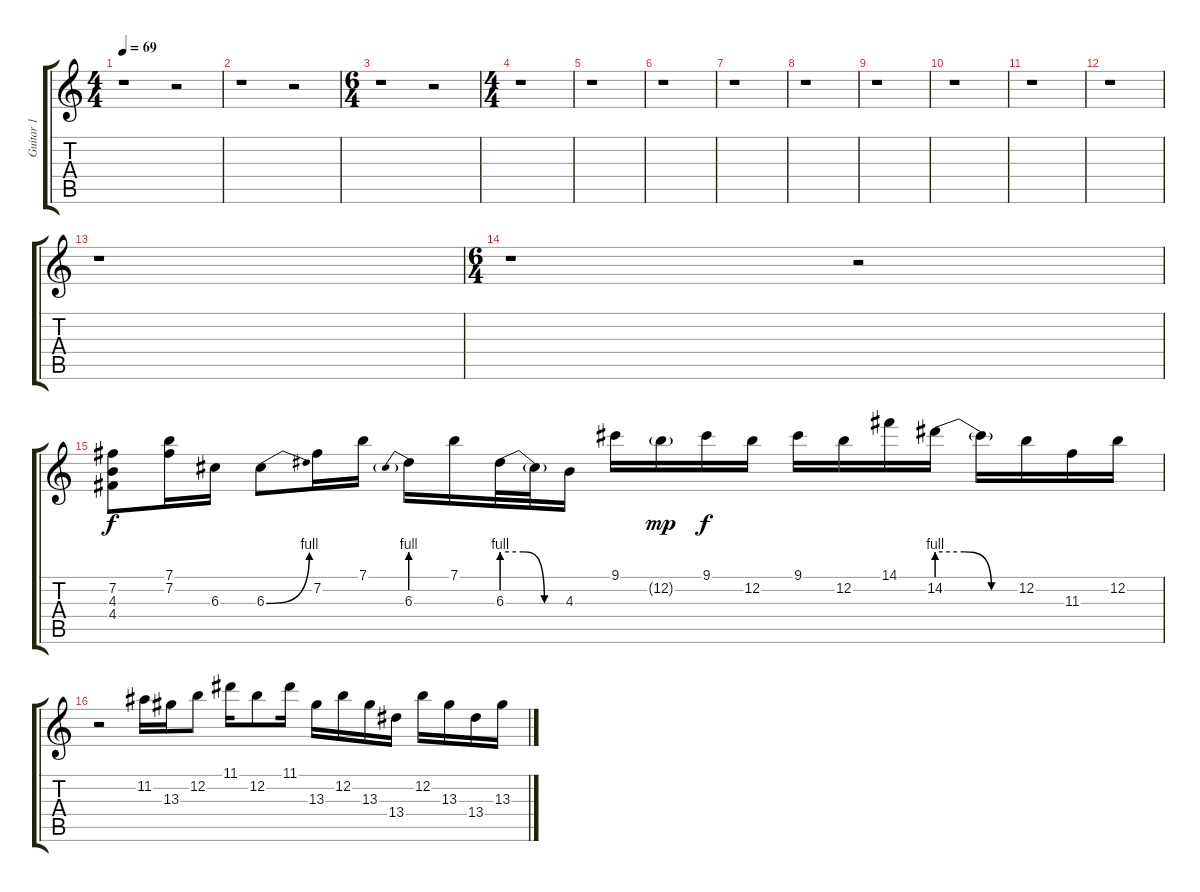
\track ("Guitar 1" "Guitar 1") {instrument electricguitarclean}
\staff {score tabs}
\tuning (E4 B3 G3 D3 A2 E2) {hide}
\ts (4 4)
\tempo 69
\clef g2
\ks c
r.1{dy f} r.2 |
r.1 r.2 |
\ts (6 4)
r.1 r.2 |
\ts (4 4)
r.1 |
r.1 |
r.1 |
r.1 |
r.1 |
r.1 |
r.1 |
r.1 |
r.1 |
r.1 |
\ts (6 4)
r.1 r.2 |
(7.2 4.3 4.4).8 (7.1 7.2).16 6.3.16 6.3{be (bend 0 0 60 4)}.8 7.2.16 7.1.16 6.3{be (prebend 0 4 60 4)}.16 7.1.16 6.3{be (custom 0 4 20 4 40 0 60 0)}.32 6.3{t}.32 4.3.16 9.1.16 12.2{g}.16{dy mp} 9.1.16{dy f} 12.2.16 9.1.16 12.2.16 14.1.16 14.2{be (custom 0 4 20 4 40 0 60 0)}.16 14.2{t}.16 12.2.16 11.3.16 12.2.16 |
r.2 11.2.16 13.3.16 12.2.8 11.1.16 12.2.8 11.1.16 13.3.16 12.2.16 13.3.16 13.4.16 12.2.16 13.3.16 13.4.16 13.3.16
